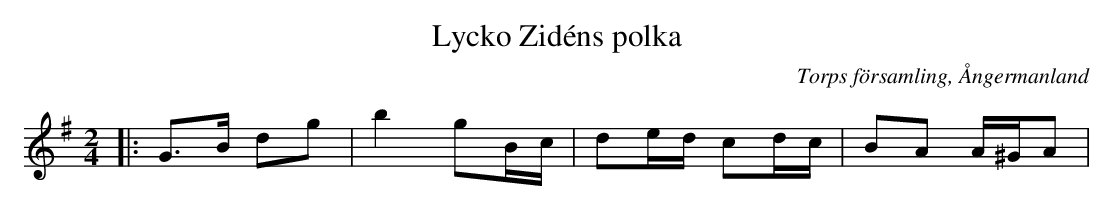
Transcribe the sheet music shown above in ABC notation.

X:1
T:Lycko Zidéns polka
O:Torps församling, Ångermanland
M:2/4
L:1/16
K:G
|: G3B d2g2 | b4 g2Bc | d2ed c2dc | B2A2 A^GA2 |
